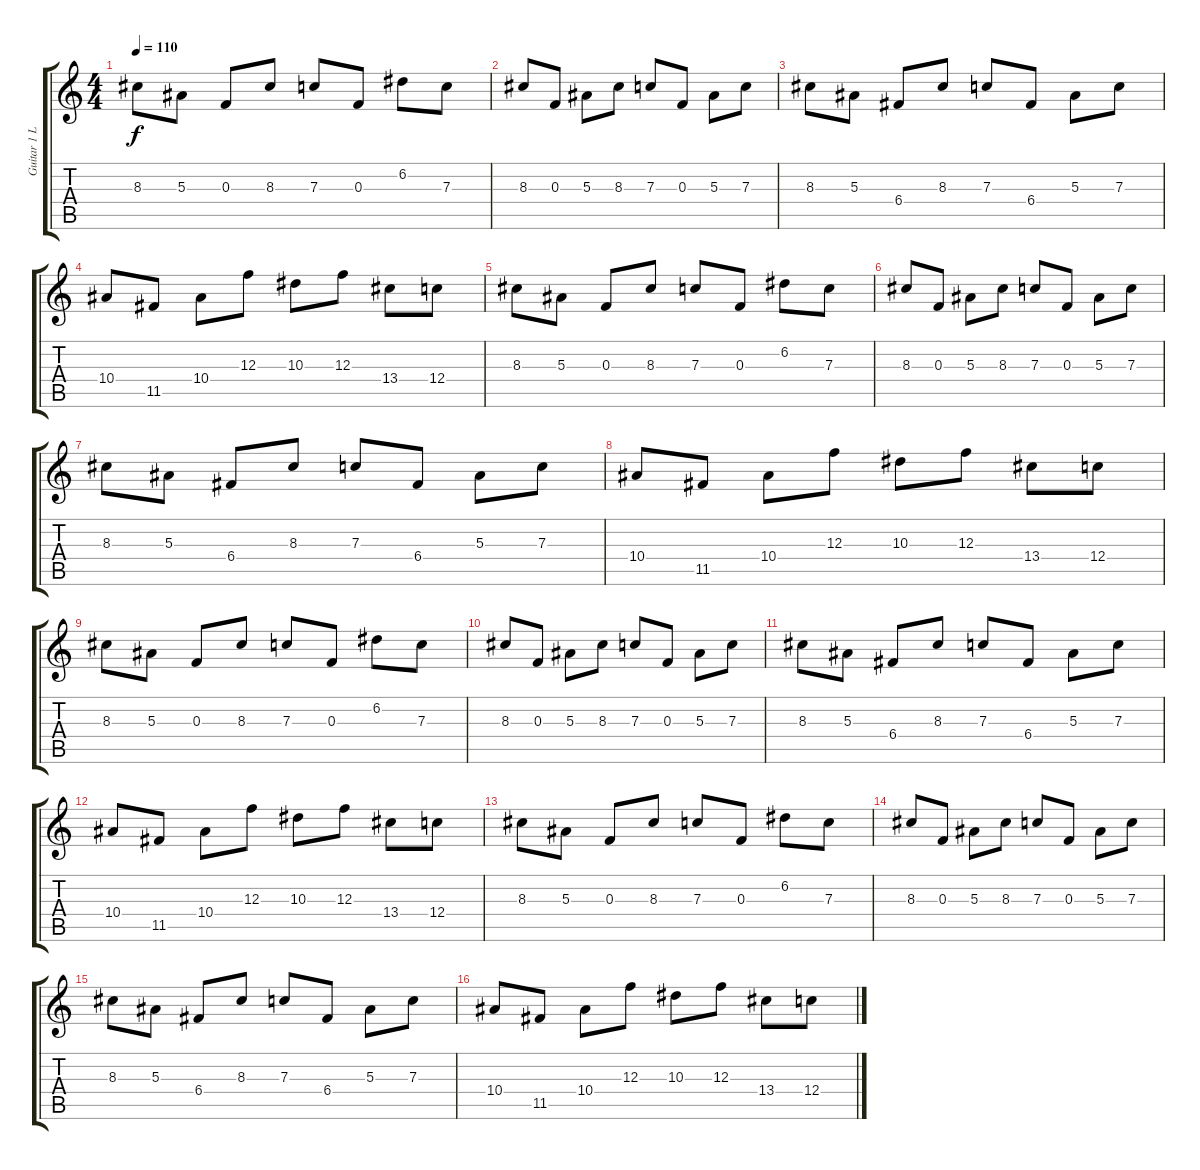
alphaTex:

\track ("Guitar 1 Lead" "Guitar 1 L") {instrument distortionguitar}
\staff {score tabs}
\tuning (D4 A3 F3 C3 G2 D2) {hide}
\ts (4 4)
\tempo 110
\clef g2
\ks c
8.3.8{dy f} 5.3.8 0.3.8 8.3.8 7.3.8 0.3.8 6.2.8 7.3.8 |
8.3.8 0.3.8 5.3.8 8.3.8 7.3.8 0.3.8 5.3.8 7.3.8 |
8.3.8 5.3.8 6.4.8 8.3.8 7.3.8 6.4.8 5.3.8 7.3.8 |
10.4.8 11.5.8 10.4.8 12.3.8 10.3.8 12.3.8 13.4.8 12.4.8 |
8.3.8 5.3.8 0.3.8 8.3.8 7.3.8 0.3.8 6.2.8 7.3.8 |
8.3.8 0.3.8 5.3.8 8.3.8 7.3.8 0.3.8 5.3.8 7.3.8 |
8.3.8 5.3.8 6.4.8 8.3.8 7.3.8 6.4.8 5.3.8 7.3.8 |
10.4.8 11.5.8 10.4.8 12.3.8 10.3.8 12.3.8 13.4.8 12.4.8 |
8.3.8 5.3.8 0.3.8 8.3.8 7.3.8 0.3.8 6.2.8 7.3.8 |
8.3.8 0.3.8 5.3.8 8.3.8 7.3.8 0.3.8 5.3.8 7.3.8 |
8.3.8 5.3.8 6.4.8 8.3.8 7.3.8 6.4.8 5.3.8 7.3.8 |
10.4.8 11.5.8 10.4.8 12.3.8 10.3.8 12.3.8 13.4.8 12.4.8 |
8.3.8 5.3.8 0.3.8 8.3.8 7.3.8 0.3.8 6.2.8 7.3.8 |
8.3.8 0.3.8 5.3.8 8.3.8 7.3.8 0.3.8 5.3.8 7.3.8 |
8.3.8 5.3.8 6.4.8 8.3.8 7.3.8 6.4.8 5.3.8 7.3.8 |
10.4.8 11.5.8 10.4.8 12.3.8 10.3.8 12.3.8 13.4.8 12.4.8
